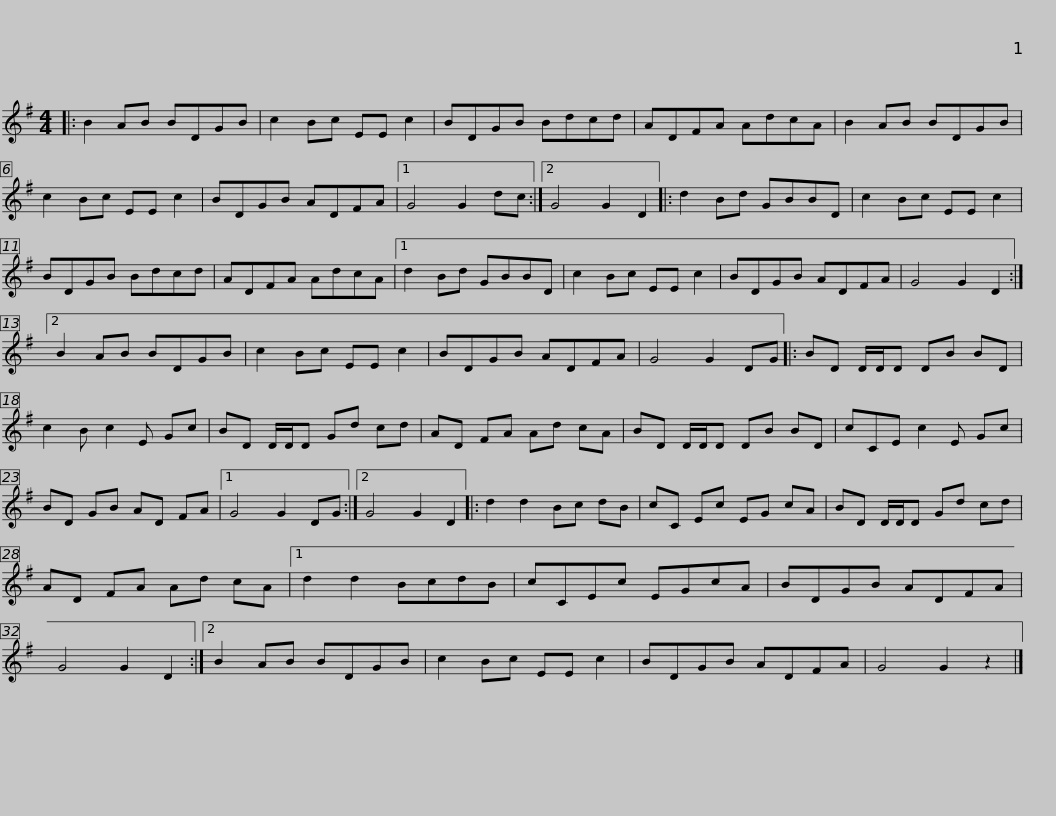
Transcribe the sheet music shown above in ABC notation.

X:1
L:1/8
M:4/4
I:linebreak $
K:G
V:1 treble
V:1
|: B2 AB BDGB | c2 Bc EE c2 | BDGB Bdcd | ADFA AdcA | B2 AB BDGB | %5
 c2 Bc EE c2 |$ BDGB ADFA |1 G4 G2 dc :|2 G4 G2 D2 |: d2 Bd GBBD | %10
 c2 Bc EE c2 | BDGB Bdcd | ADFA AdcA |1$ d2 Bd GBBD | c2 Bc EE c2 | %15
 BDGB ADFA | G4 G2 D2 :|2 B2 AB BDGB | c2 Bc EE c2 | BDGB ADFA |$ %20
 G4 G2 DG |: BD D/D/D DB BD | c2 B c2 E Gc | BD D/D/D Gd cd | AD FA Ad cA | %25
 BD D/D/D DB BD |$ cCE c2 E Gc | BD GB AD FA |1 G4 G2 DG :|2 G4 G2 D2 |: %30
 d2 d2 Bc dB | cC Ec EG cA |$ BD D/D/D Gd cd | AD FA Ad cA |1 d2 d2 BcdB | %35
 cCEc EGcA | BDGB ADFA | G4 G2 D2 :|2$ B2 AB BDGB | c2 Bc EE c2 | %40
 BDGB ADFA | G4 G2 z2 |] %42
